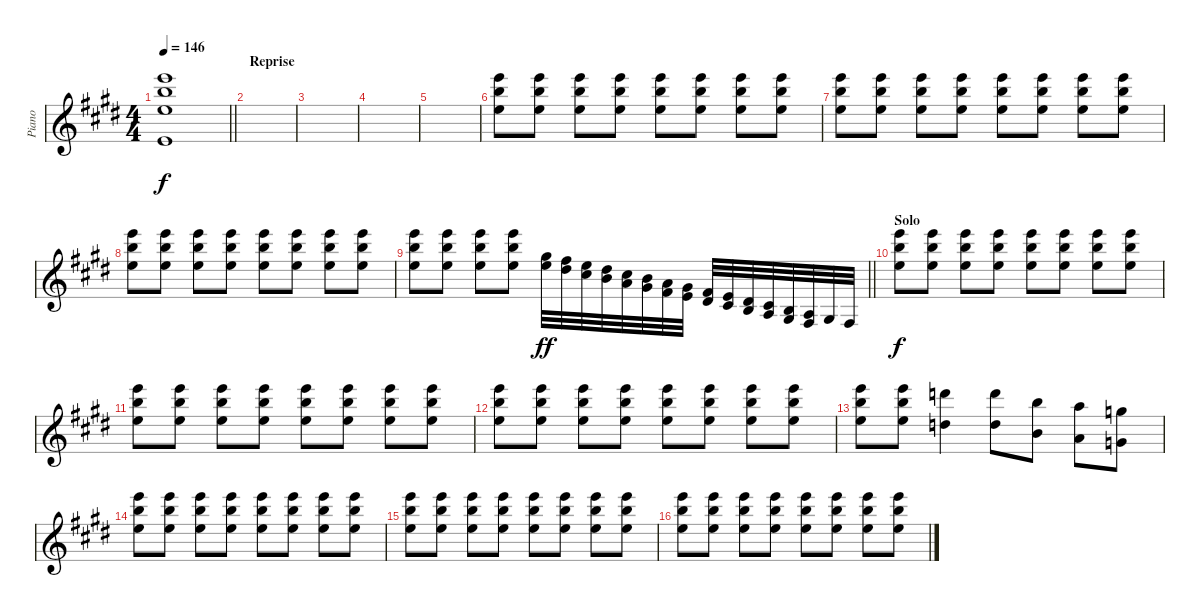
\track ("Piano" "Piano") {instrument brightacousticpiano}
\staff {score}
\tuning (E5 B4 G4 D4 A3 E3) {hide}
\ts (4 4)
\tempo 146
\clef g2
\barLineRight lightlight
\ks e
(12.1{t} 12.2{t} 9.3{t} 2.4{t}).1{dy f} |
\section ("" "Reprise")
|
|
|
|
(12.1 12.2 14.4).8 (12.1 12.2 14.4).8 (12.1 12.2 14.4).8 (12.1 12.2 14.4).8 (12.1 12.2 14.4).8 (12.1 12.2 14.4).8 (12.1 12.2 14.4).8 (12.1 12.2 14.4).8 |
(12.1 12.2 14.4).8 (12.1 12.2 14.4).8 (12.1 12.2 14.4).8 (12.1 12.2 14.4).8 (12.1 12.2 14.4).8 (12.1 12.2 14.4).8 (12.1 12.2 14.4).8 (12.1 12.2 14.4).8 |
(12.1 12.2 14.4).8 (12.1 12.2 14.4).8 (12.1 12.2 14.4).8 (12.1 12.2 14.4).8 (12.1 12.2 14.4).8 (12.1 12.2 14.4).8 (12.1 12.2 14.4).8 (12.1 12.2 14.4).8 |
\barLineRight lightlight
(12.1 12.2 14.4).8 (12.1 12.2 14.4).8 (12.1 12.2 14.4).8 (12.1 12.2 14.4).8 (13.3 14.4).32{dy ff} (11.3 13.4).32 (0.1 11.4).32 (8.3 9.4).32 (6.3 7.4).32 (0.2 6.4).32 (2.3 4.4).32 (1.3 2.4).32 (4.4 6.5).32 (2.4 4.5).32 (1.4 2.5).32 (4.5 5.6).32 (2.5 4.6).32 (0.5 2.6).32 4.6.32 2.6.32 |
\section ("" "Solo")
(12.1 12.2 14.4).8{dy f} (12.1 12.2 14.4).8 (12.1 12.2 14.4).8 (12.1 12.2 14.4).8 (12.1 12.2 14.4).8 (12.1 12.2 14.4).8 (12.1 12.2 14.4).8 (12.1 12.2 14.4).8 |
(12.1 12.2 14.4).8 (12.1 12.2 14.4).8 (12.1 12.2 14.4).8 (12.1 12.2 14.4).8 (12.1 12.2 14.4).8 (12.1 12.2 14.4).8 (12.1 12.2 14.4).8 (12.1 12.2 14.4).8 |
(12.1 12.2 14.4).8 (12.1 12.2 14.4).8 (12.1 12.2 14.4).8 (12.1 12.2 14.4).8 (12.1 12.2 14.4).8 (12.1 12.2 14.4).8 (12.1 12.2 14.4).8 (12.1 12.2 14.4).8 |
(12.1 12.2 14.4).8 (12.1 12.2 14.4).8 (10.1 3.2).4 (10.1 3.2).8 (7.1 0.2).8 (5.1 2.3).8 (3.1 0.3).8 |
(12.1 12.2 14.4).8 (12.1 12.2 14.4).8 (12.1 12.2 14.4).8 (12.1 12.2 14.4).8 (12.1 12.2 14.4).8 (12.1 12.2 14.4).8 (12.1 12.2 14.4).8 (12.1 12.2 14.4).8 |
(12.1 12.2 14.4).8 (12.1 12.2 14.4).8 (12.1 12.2 14.4).8 (12.1 12.2 14.4).8 (12.1 12.2 14.4).8 (12.1 12.2 14.4).8 (12.1 12.2 14.4).8 (12.1 12.2 14.4).8 |
(12.1 12.2 14.4).8 (12.1 12.2 14.4).8 (12.1 12.2 14.4).8 (12.1 12.2 14.4).8 (12.1 12.2 14.4).8 (12.1 12.2 14.4).8 (12.1 12.2 14.4).8 (12.1 12.2 14.4).8
